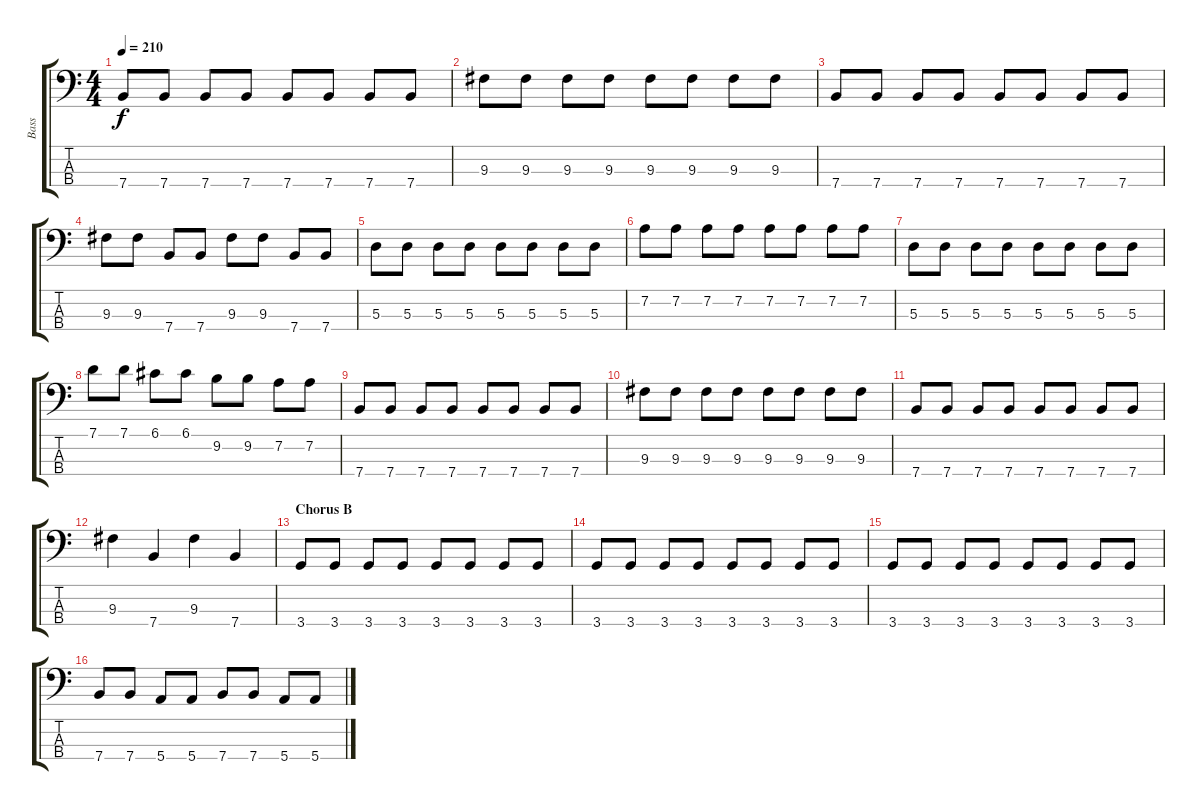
\track ("Bass" "Bass") {instrument electricbasspick}
\staff {score tabs}
\tuning (G2 D2 A1 E1) {hide}
\ts (4 4)
\tempo 210
\clef f4
\ks c
7.4.8{dy f} 7.4.8 7.4.8 7.4.8 7.4.8 7.4.8 7.4.8 7.4.8 |
9.3.8 9.3.8 9.3.8 9.3.8 9.3.8 9.3.8 9.3.8 9.3.8 |
7.4.8 7.4.8 7.4.8 7.4.8 7.4.8 7.4.8 7.4.8 7.4.8 |
9.3.8 9.3.8 7.4.8 7.4.8 9.3.8 9.3.8 7.4.8 7.4.8 |
5.3.8 5.3.8 5.3.8 5.3.8 5.3.8 5.3.8 5.3.8 5.3.8 |
7.2.8 7.2.8 7.2.8 7.2.8 7.2.8 7.2.8 7.2.8 7.2.8 |
5.3.8 5.3.8 5.3.8 5.3.8 5.3.8 5.3.8 5.3.8 5.3.8 |
7.1.8 7.1.8 6.1.8 6.1.8 9.2.8 9.2.8 7.2.8 7.2.8 |
7.4.8 7.4.8 7.4.8 7.4.8 7.4.8 7.4.8 7.4.8 7.4.8 |
9.3.8 9.3.8 9.3.8 9.3.8 9.3.8 9.3.8 9.3.8 9.3.8 |
7.4.8 7.4.8 7.4.8 7.4.8 7.4.8 7.4.8 7.4.8 7.4.8 |
9.3.4 7.4.4 9.3.4 7.4.4 |
\section ("" "Chorus B")
3.4.8 3.4.8 3.4.8 3.4.8 3.4.8 3.4.8 3.4.8 3.4.8 |
3.4.8 3.4.8 3.4.8 3.4.8 3.4.8 3.4.8 3.4.8 3.4.8 |
3.4.8 3.4.8 3.4.8 3.4.8 3.4.8 3.4.8 3.4.8 3.4.8 |
7.4.8 7.4.8 5.4.8 5.4.8 7.4.8 7.4.8 5.4.8 5.4.8
